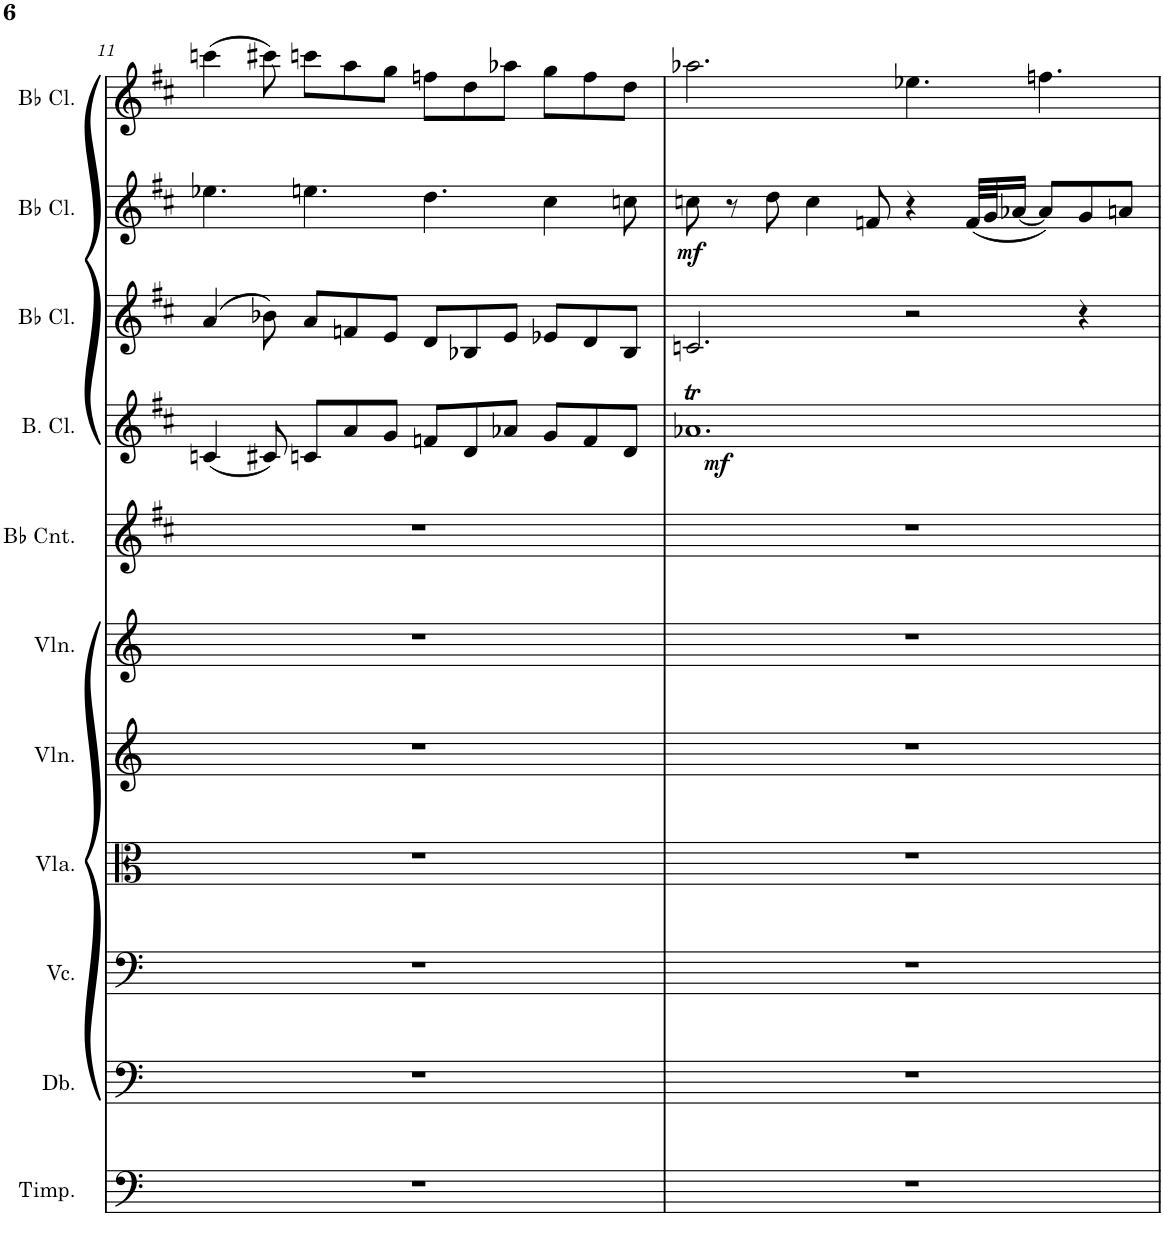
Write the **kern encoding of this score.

**kern	**kern	**kern	**kern	**kern	**kern	**kern	**kern	**dynam	**kern	**kern	**dynam	**kern
*part11	*part10	*part9	*part8	*part7	*part6	*part5	*part4	*part4	*part3	*part2	*part2	*part1
*staff11	*staff10	*staff9	*staff8	*staff7	*staff6	*staff5	*staff4	*staff4	*staff3	*staff2	*staff2	*staff1
*I"Timpani	*I"Double Bass	*I"Violoncello	*I"Viola	*I"Violin	*I"Violin	*I"Bb Cornet	*I"Bass Clarinet	*	*I"Bb Clarinet	*I"Bb Clarinet	*	*I"Bb Clarinet
*I'Timp.	*I'Db.	*I'Vc.	*I'Vla.	*I'Vln.	*I'Vln.	*I'Bb Cnt.	*I'B. Cl.	*	*I'Bb Cl.	*I'Bb Cl.	*	*I'Bb Cl.
!!LO:PB:g=z
*clefF4	*clefF4	*clefF4	*clefC3	*clefG2	*clefG2	*clefG2	*clefG2	*	*clefG2	*clefG2	*	*clefG2
*	*Trd7c12	*	*	*	*	*Trd1c2	*Trd8c14	*	*Trd1c2	*Trd1c2	*	*Trd1c2
*k[]	*k[]	*k[]	*k[]	*k[]	*k[]	*k[f#c#]	*k[f#c#]	*	*k[f#c#]	*k[f#c#]	*	*k[f#c#]
*M12/8	*M12/8	*M12/8	*M12/8	*M12/8	*M12/8	*M12/8	*M12/8	*	*M12/8	*M12/8	*	*M12/8
=11	=11	=11	=11	=11	=11	=11	=11	=11	=11	=11	=11	=11
1.r	1.r	1.r	1.r	1.r	1.r	1.r	(4cn/	.	(4a/	4.ee-X\	.	(4cccn\
.	.	.	.	.	.	.	8c#X/)	.	8b-X\)	.	.	8ccc#X\)
.	.	.	.	.	.	.	8cn/L	.	8a/L	4.een\	.	8cccn\L
.	.	.	.	.	.	.	8a/	.	8fn/	.	.	8aa\
.	.	.	.	.	.	.	8g/J	.	8e/J	.	.	8gg\J
.	.	.	.	.	.	.	8fn/L	.	8d/L	4.dd\	.	8ffn\L
.	.	.	.	.	.	.	8d/	.	8B-X/	.	.	8dd\
.	.	.	.	.	.	.	8a-X/J	.	8e/J	.	.	8aa-X\J
.	.	.	.	.	.	.	8g/L	.	8e-X/L	4cc#\	.	8gg\L
.	.	.	.	.	.	.	8f/	.	8d/	.	.	8ff\
.	.	.	.	.	.	.	8d/J	.	8B-/J	8ccn\	.	8dd\J
=12	=12	=12	=12	=12	=12	=12	=12	=12	=12	=12	=12	=12
!	!	!	!	!	!	!	!	!LO:DY:b	!	!	!LO:DY:b	!
1.r	1.r	1.r	1.r	1.r	1.r	1.r	1.a-XT	mf	2.cn/	8ccn\	mf	2.aa-X\
.	.	.	.	.	.	.	.	.	.	8r	.	.
.	.	.	.	.	.	.	.	.	.	8dd\	.	.
.	.	.	.	.	.	.	.	.	.	4cc\	.	.
.	.	.	.	.	.	.	.	.	.	8fn/	.	.
.	.	.	.	.	.	.	.	.	2r	4r	.	4.ee-X\
.	.	.	.	.	.	.	.	.	.	(32f/LLL	.	.
.	.	.	.	.	.	.	.	.	.	32g/J	.	.
.	.	.	.	.	.	.	.	.	.	[16a-X/JJ	.	.
.	.	.	.	.	.	.	.	.	.	8a-/L])	.	4.ffn\
.	.	.	.	.	.	.	.	.	4r	8g/	.	.
.	.	.	.	.	.	.	.	.	.	8an/J	.	.
=	=	=	=	=	=	=	=	=	=	=	=	=
*-	*-	*-	*-	*-	*-	*-	*-	*-	*-	*-	*-	*-
